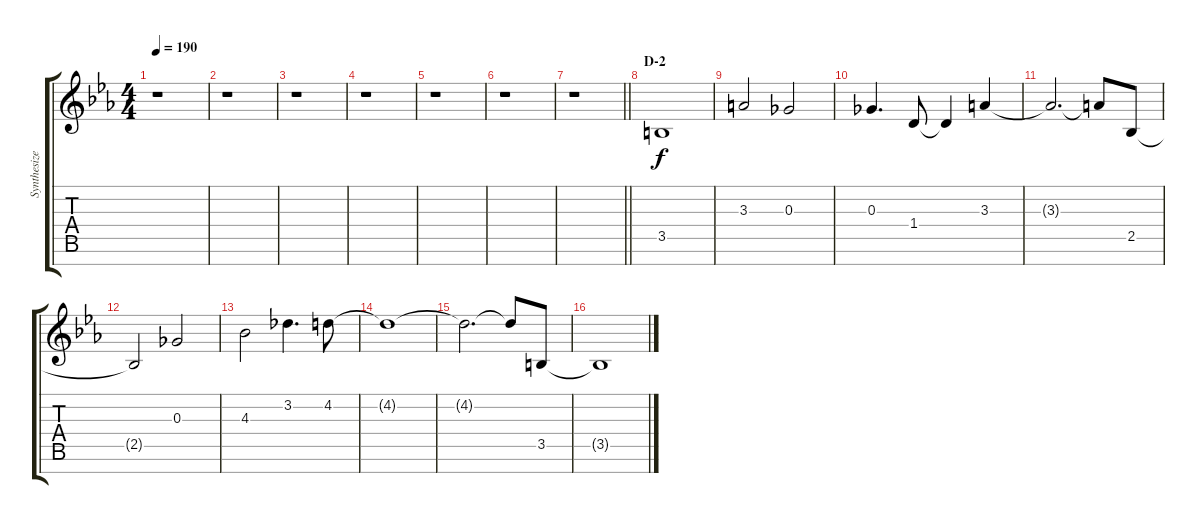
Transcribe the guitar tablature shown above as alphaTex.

\track ("Synthesizer II" "Synthesize") {instrument churchorgan}
\staff {score tabs}
\tuning (Eb5 Bb4 Gb4 Db4 Ab3 Eb3 Bb2) {hide}
\ts (4 4)
\tempo 190
\clef g2
\ks eb
r.1{dy f} |
r.1 |
r.1 |
r.1 |
r.1 |
r.1 |
\barLineRight lightlight
r.1 |
\section ("" "D-2")
3.5.1 |
3.3.2 0.3.2 |
0.3.4{d} 1.4.8 1.4{t}.4 3.3.4 |
3.3{t}.2{d} 3.3{t}.8 2.5.8 |
2.5{t}.2 0.3.2 |
4.3.2 3.2.4{d} 4.2.8 |
4.2{t}.1 |
4.2{t}.2{d} 4.2{t}.8 3.5.8 |
3.5{t}.1
